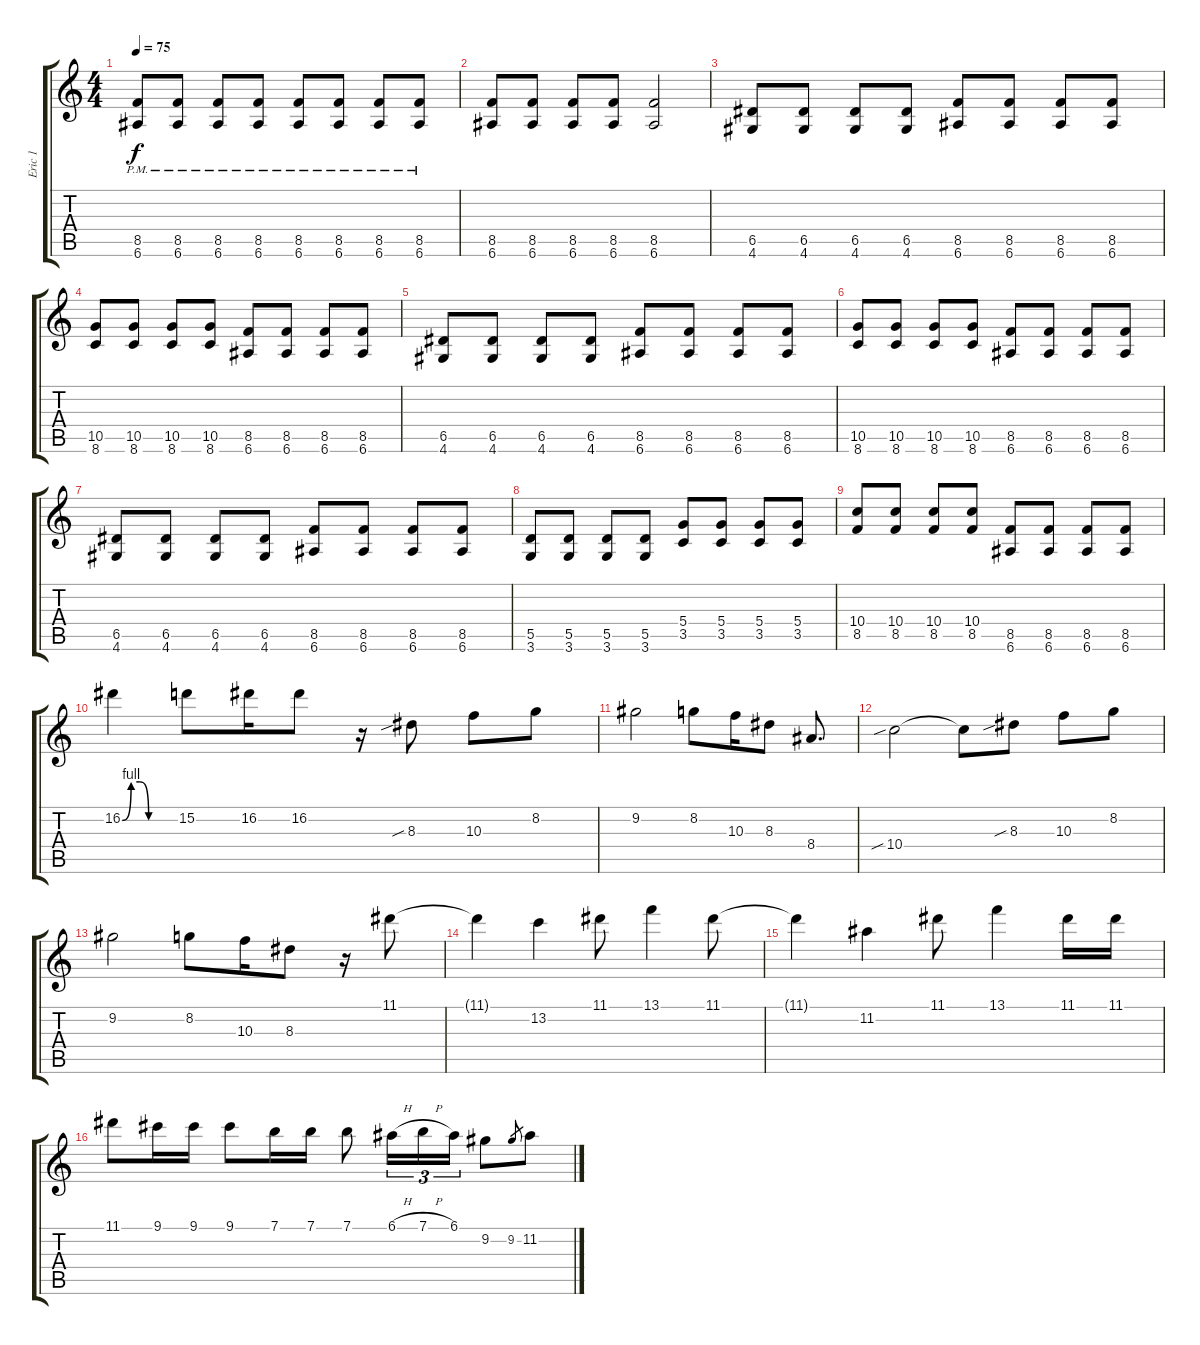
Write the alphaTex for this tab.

\track ("Eric 1" "Eric 1") {instrument overdrivenguitar}
\staff {score tabs}
\tuning (E4 B3 G3 D3 A2 E2) {hide}
\ts (4 4)
\tempo 75
\clef g2
\ks c
(8.5{pm} 6.6{pm}).8{dy f instrument overdrivenguitar} (8.5{pm} 6.6{pm}).8 (8.5{pm} 6.6{pm}).8 (8.5{pm} 6.6{pm}).8 (8.5{pm} 6.6{pm}).8 (8.5{pm} 6.6{pm}).8 (8.5{pm} 6.6{pm}).8 (8.5{pm} 6.6{pm}).8 |
(8.5 6.6).8 (8.5 6.6).8 (8.5 6.6).8 (8.5 6.6).8 (8.5 6.6).2 |
(6.5 4.6).8 (6.5 4.6).8 (6.5 4.6).8 (6.5 4.6).8 (8.5 6.6).8 (8.5 6.6).8 (8.5 6.6).8 (8.5 6.6).8 |
(10.5 8.6).8 (10.5 8.6).8 (10.5 8.6).8 (10.5 8.6).8 (8.5 6.6).8 (8.5 6.6).8 (8.5 6.6).8 (8.5 6.6).8 |
(6.5 4.6).8 (6.5 4.6).8 (6.5 4.6).8 (6.5 4.6).8 (8.5 6.6).8 (8.5 6.6).8 (8.5 6.6).8 (8.5 6.6).8 |
(10.5 8.6).8 (10.5 8.6).8 (10.5 8.6).8 (10.5 8.6).8 (8.5 6.6).8 (8.5 6.6).8 (8.5 6.6).8 (8.5 6.6).8 |
(6.5 4.6).8 (6.5 4.6).8 (6.5 4.6).8 (6.5 4.6).8 (8.5 6.6).8 (8.5 6.6).8 (8.5 6.6).8 (8.5 6.6).8 |
(5.5 3.6).8 (5.5 3.6).8 (5.5 3.6).8 (5.5 3.6).8 (5.4 3.5).8 (5.4 3.5).8 (5.4 3.5).8 (5.4 3.5).8 |
(10.4 8.5).8 (10.4 8.5).8 (10.4 8.5).8 (10.4 8.5).8 (8.5 6.6).8 (8.5 6.6).8 (8.5 6.6).8 (8.5 6.6).8 |
16.2{be (custom 0 0 10 4 20 4 30 0 60 0)}.4 15.2.8 16.2.16 16.2.8 r.16 8.3{sib}.8 10.3.8 8.2.8 |
9.2.2 8.2.8 10.3.16 8.3.8 8.4.8{d} |
10.4{sib}.2 10.4{t}.8 8.3{sib}.8 10.3.8 8.2.8 |
9.2.2 8.2.8 10.3.16 8.3.8 r.16 11.1.8 |
11.1{t}.4 13.2.4 11.1.8 13.1.4 11.1.8 |
11.1{t}.4 11.2.4 11.1.8 13.1.4 11.1.16 11.1.16 |
11.1.8 9.1.16 9.1.16 9.1.8 7.1.16 7.1.16 7.1.8 6.1{h}.16{tu (3 2)} 7.1{h}.16{tu (3 2)} 6.1.16{tu (3 2)} 9.2.8 9.2.8{gr} 11.2.8
